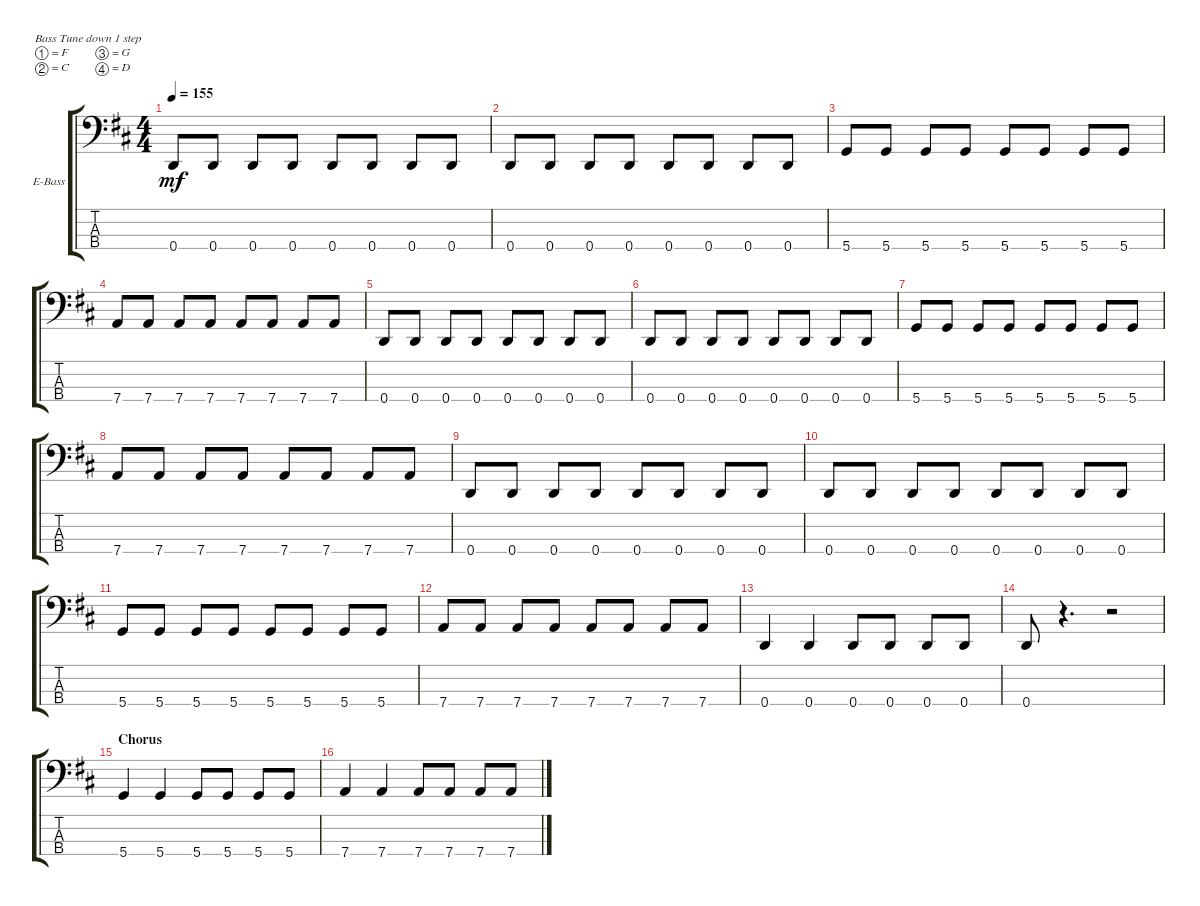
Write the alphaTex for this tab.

\defaultSystemsLayout 4
\bracketExtendMode groupsimilarinstruments
\firstSystemTrackNameOrientation horizontal
\otherSystemsTrackNameOrientation horizontal
\track ("Electric Bass (Andera Kjølholm)" "E-Bass") {instrument electricbassfinger}
\staff {score tabs}
\tuning (F2 C2 G1 D1)
\ts (4 4)
\tempo 155
\clef f4
\scale
0.333333
\ks d
0.4.8{dy mf} 0.4.8 0.4.8 0.4.8 0.4.8 0.4.8 0.4.8 0.4.8 |
\scale
0.333333 0.4.8 0.4.8 0.4.8 0.4.8 0.4.8 0.4.8 0.4.8 0.4.8 |
\scale
0.333333 5.4.8 5.4.8 5.4.8 5.4.8 5.4.8 5.4.8 5.4.8 5.4.8 |
\scale
0.333333 7.4.8 7.4.8 7.4.8 7.4.8 7.4.8 7.4.8 7.4.8 7.4.8 |
\scale
0.333333 0.4.8 0.4.8 0.4.8 0.4.8 0.4.8 0.4.8 0.4.8 0.4.8 |
\scale
0.333333 0.4.8 0.4.8 0.4.8 0.4.8 0.4.8 0.4.8 0.4.8 0.4.8 |
\scale
0.333333 5.4.8 5.4.8 5.4.8 5.4.8 5.4.8 5.4.8 5.4.8 5.4.8 |
\scale
0.333333 7.4.8 7.4.8 7.4.8 7.4.8 7.4.8 7.4.8 7.4.8 7.4.8 |
\scale
0.333333 0.4.8 0.4.8 0.4.8 0.4.8 0.4.8 0.4.8 0.4.8 0.4.8 |
\scale
0.333333 0.4.8 0.4.8 0.4.8 0.4.8 0.4.8 0.4.8 0.4.8 0.4.8 |
\scale
0.333333 5.4.8 5.4.8 5.4.8 5.4.8 5.4.8 5.4.8 5.4.8 5.4.8 |
\scale
0.333333 7.4.8 7.4.8 7.4.8 7.4.8 7.4.8 7.4.8 7.4.8 7.4.8 |
\scale
0.333333 0.4.4 0.4.4 0.4.8 0.4.8 0.4.8 0.4.8 |
\scale
0.333333 0.4.8 r.4{d} r.2 |
\section ("" "Chorus")
\scale
0.333333 5.4.4 5.4.4 5.4.8 5.4.8 5.4.8 5.4.8 |
\scale
0.333333 7.4.4 7.4.4 7.4.8 7.4.8 7.4.8 7.4.8
